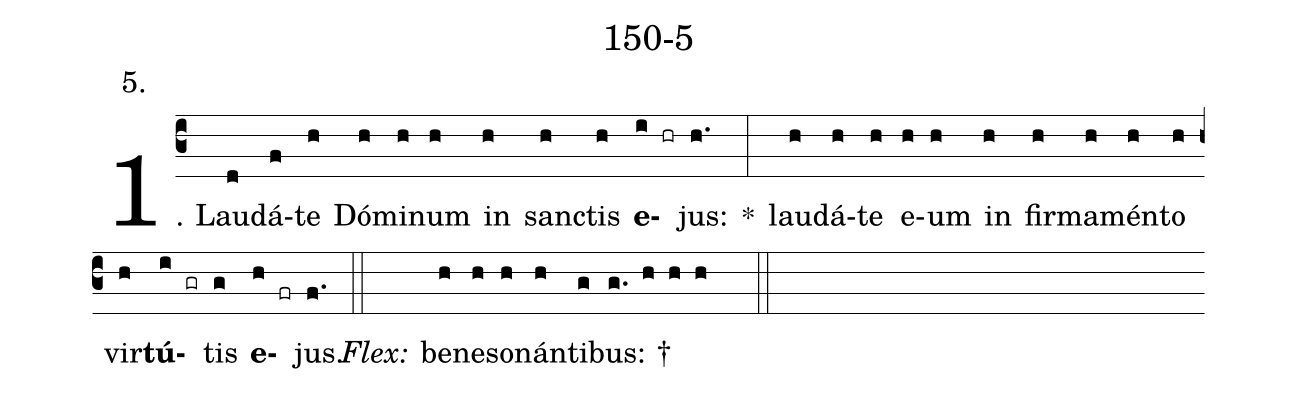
name: 150-5;
annotation: 5.;
%%
(c3)1. Lau(d)dá(f)te(h) Dó(h)mi(h)num(h) in(h) sanc(h)tis(h) <b>e</b>(i hr)jus:(h.) *(:) lau(h)dá(h)te(h) e(h)um(h) in(h) fir(h)ma(h)mén(h)to(h) vir(h)<b>tú</b>(i gr)tis(g) <b>e</b>(h fr)jus.(f.) (::)
<i>Flex:</i>()  be(h)ne(h)so(h)nán(h)ti(g)bus: †(g. h h h  ::)
